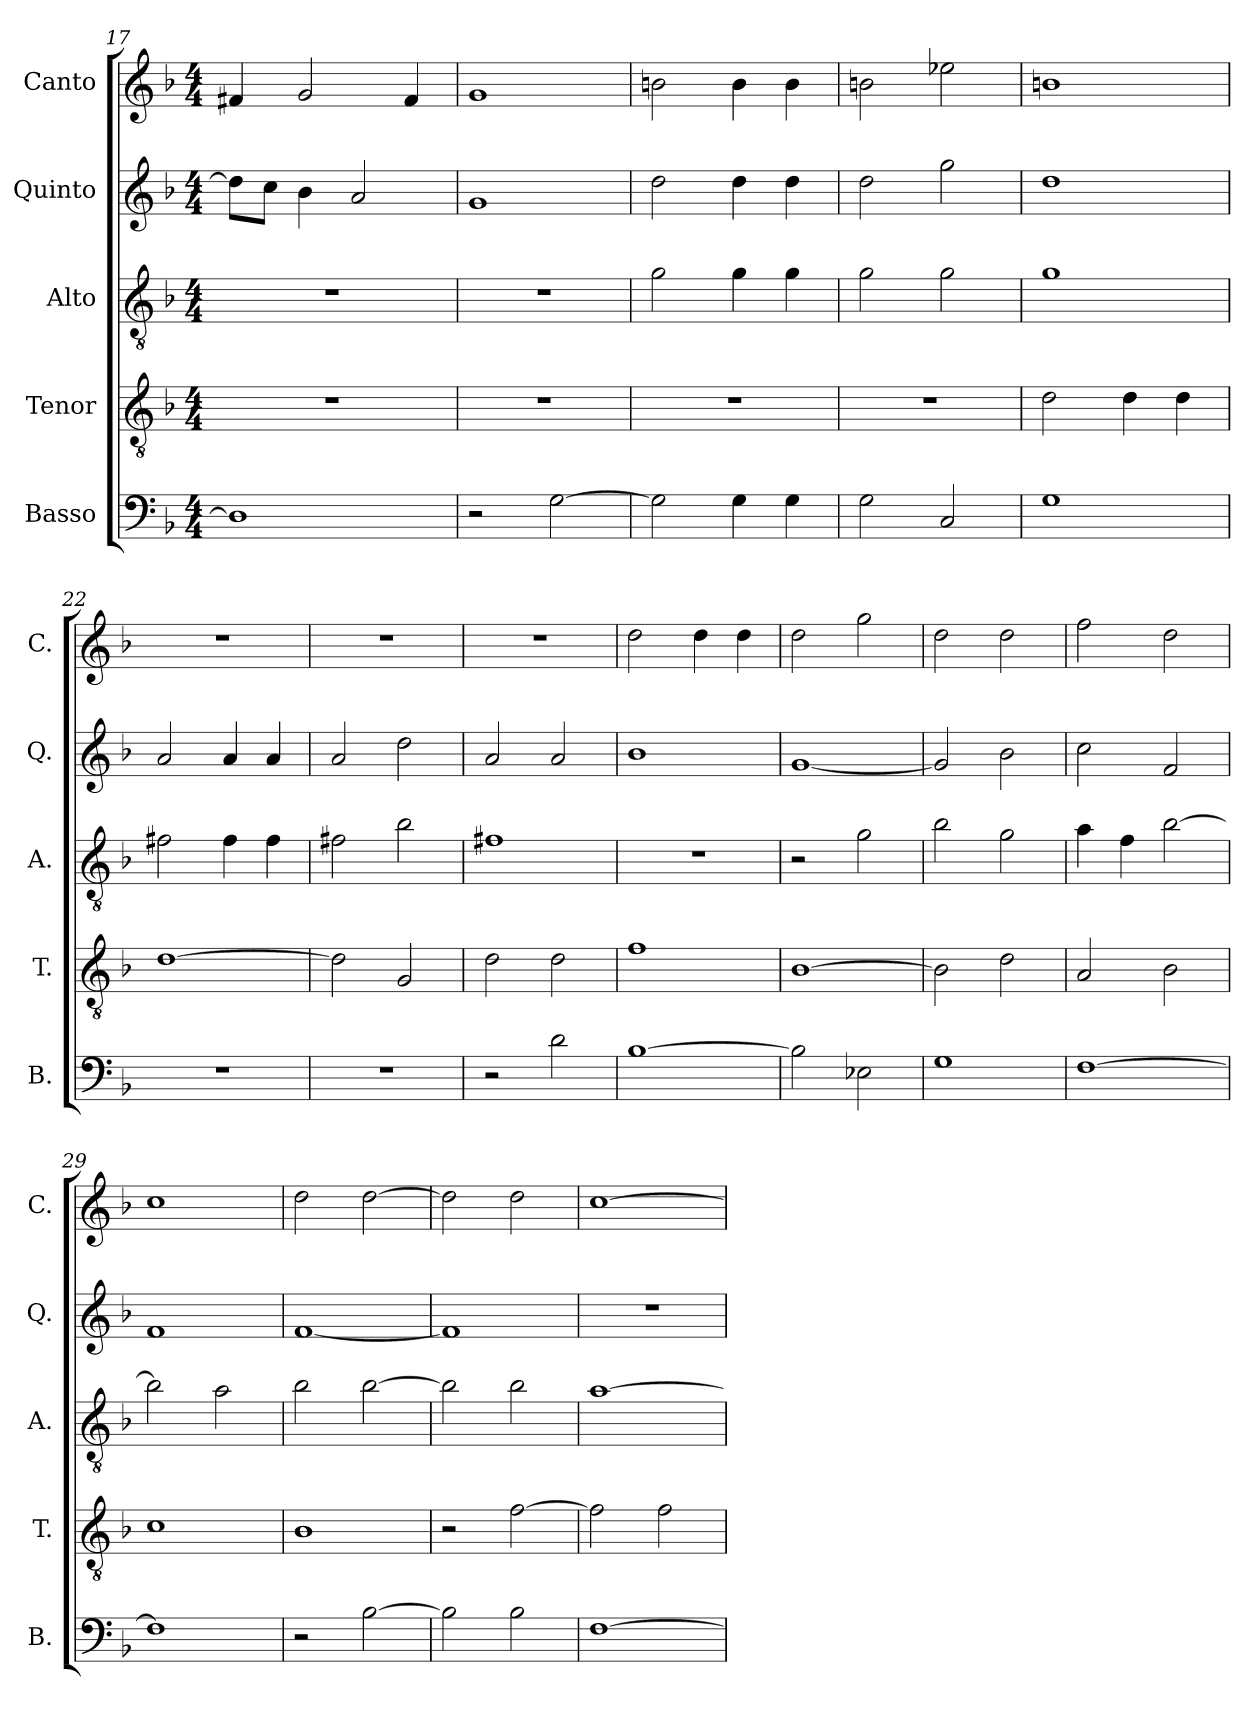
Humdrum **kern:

**kern	**kern	**kern	**kern	**kern
*part5	*part4	*part3	*part2	*part1
*staff5	*staff4	*staff3	*staff2	*staff1
*I"Basso	*I"Tenor	*I"Alto	*I"Quinto	*I"Canto
*I'B.	*I'T.	*I'A.	*I'Q.	*I'C.
*clefF4	*clefGv2	*clefGv2	*clefG2	*clefG2
*k[b-]	*k[b-]	*k[b-]	*k[b-]	*k[b-]
*F:	*F:	*F:	*F:	*F:
*M4/4	*M4/4	*M4/4	*M4/4	*M4/4
=17	=17	=17	=17	=17
1D]	1r	1r	8dd\L]	4f#X/
.	.	.	8cc\J	.
.	.	.	4b-\	2g/
.	.	.	2a/	.
.	.	.	.	4f#/
=18	=18	=18	=18	=18
2r	1r	1r	1g	1g
[2G\	.	.	.	.
=19	=19	=19	=19	=19
2G\]	1r	2g\	2dd\	2bn\
4G\	.	4g\	4dd\	4b\
4G\	.	4g\	4dd\	4b\
=20	=20	=20	=20	=20
2G\	1r	2g\	2dd\	2bn\
2C/	.	2g\	2gg\	2ee-X\
!!LO:PB:g=z
=21	=21	=21	=21	=21
1G	2d\	1g	1dd	1bn
.	4d\	.	.	.
.	4d\	.	.	.
=22	=22	=22	=22	=22
1r	[1d	2f#X\	2a/	1r
.	.	4f#\	4a/	.
.	.	4f#\	4a/	.
=23	=23	=23	=23	=23
1r	2d\]	2f#X\	2a/	1r
.	2G/	2b-\	2dd\	.
=24	=24	=24	=24	=24
2r	2d\	1f#X	2a/	1r
2d\	2d\	.	2a/	.
=25	=25	=25	=25	=25
[1B-	1f	1r	1b-	2dd\
.	.	.	.	4dd\
.	.	.	.	4dd\
=26	=26	=26	=26	=26
2B-\]	[1B-	2r	[1g	2dd\
2E-X\	.	2g\	.	2gg\
!!LO:LB:g=z
=27	=27	=27	=27	=27
1G	2B-\]	2b-\	2g/]	2dd\
.	2d\	2g\	2b-\	2dd\
=28	=28	=28	=28	=28
[1F	2A/	4a\	2cc\	2ff\
.	.	4f\	.	.
.	2B-\	[2b-\	2f/	2dd\
=29	=29	=29	=29	=29
1F]	1c	2b-\]	1f	1cc
.	.	2a\	.	.
=30	=30	=30	=30	=30
2r	1B-	2b-\	[1f	2dd\
[2B-\	.	[2b-\	.	[2dd\
=31	=31	=31	=31	=31
2B-\]	2r	2b-\]	1f]	2dd\]
2B-\	[2f\	2b-\	.	2dd\
=32	=32	=32	=32	=32
[1F	2f\]	[1a	1r	[1cc
.	2f\	.	.	.
=	=	=	=	=
*-	*-	*-	*-	*-
